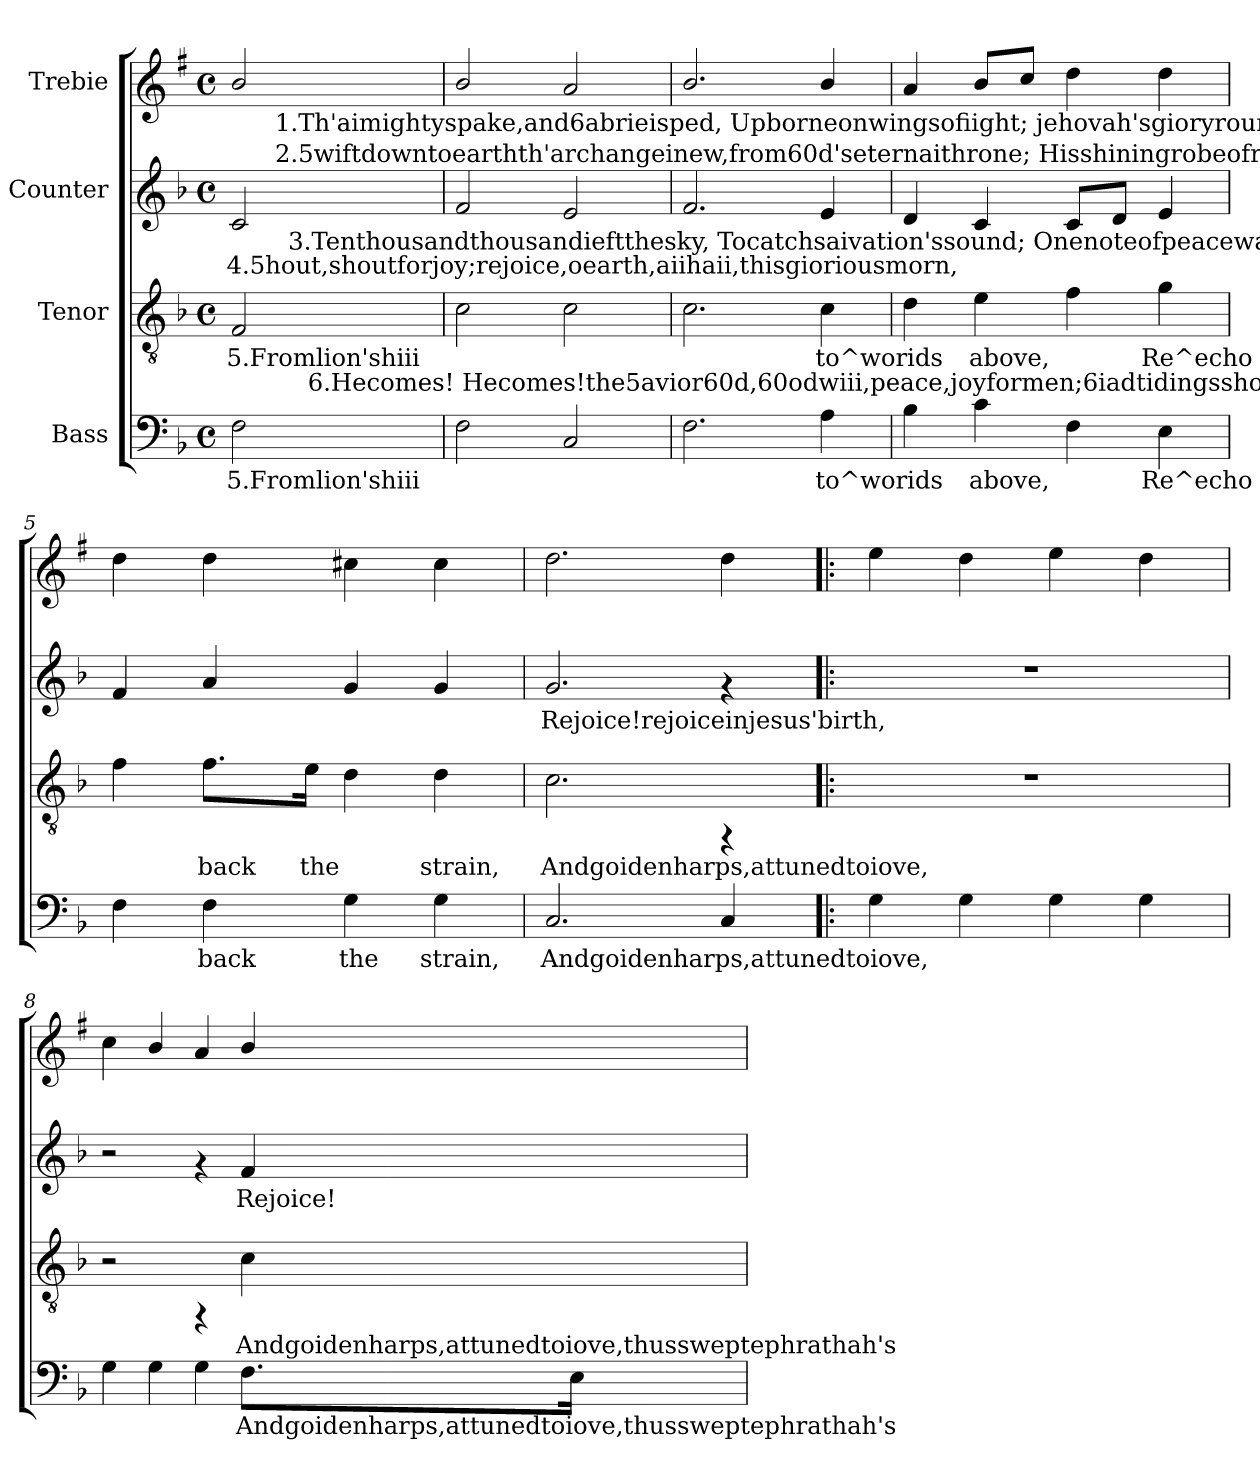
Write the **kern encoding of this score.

**kern	**text	**kern	**text	**kern	**text	**kern
*part4	*part4	*part3	*part3	*part2	*part2	*part1
*staff4	*staff4	*staff3	*staff3	*staff2	*staff2	*staff1
*I"Bass	*	*I"Tenor	*	*I"Counter	*	*I"Trebie
!!LO:PB:g=z
*stria5	*	*stria5	*	*stria5	*	*stria5
*clefF4	*	*clefGv2	*	*clefG2	*	*clefG2
*	*	*	*	*	*	*ITrd1c2
*k[b-]	*	*k[b-]	*	*k[b-]	*	*k[b-]
*F:	*	*F:	*	*F:	*	*F:
*M4/4	*	*M4/4	*	*M4/4	*	*M4/4
*met(c)	*	*met(c)	*	*met(c)	*	*met(c)
=1	=1	=1	=1	=1	=1	=1
!	!LO:LY:a	!	!LO:LY:b	!	!LO:LY:b	!
*^	*	*	*	*^	*	*^
*	*	*	*	*	*	*^	*	*	*
2F\	8ryy	5.Fromlion'shiii	2F/	5.Fromlion'shiii	2c/	16..ryy	8ryy	4.5hout,shoutforjoy;rejoice,oearth,aiihaii,thisgioriousmorn,	2a/	16..ryy
!	!	!	!	!	!	!	!	!	!	!LO:TX:b:t=1.Th'aimightyspake,and6abrieisped, Upborneonwingsofiight; jehovah'sgioryroundhimspread,jehovah'sgioryroundhimspread,andchangedtodaythenight. je^
!	!	!	!	!	!	!LO:TX:a:t=2.5wiftdowntoearthth'archangeinew,from60d'seternaithrone; Hisshiningrobeofrainbowhue, Hisshiningrobeofrainbowhue, Thestar,moon,sun,outshone. His	!	!	!	!
.	.	.	.	.	.	4ryy	.	.	.	4ryy
!	!	!	!	!	!	!	!LO:TX:b:t=3.Tenthousandthousandieftthesky, Tocatchsaivation'ssound; Onenoteofpeacewasheardonhigh,onenoteofpeacewasheardonhigh,6iadtidingsroiiedaround. One	!	!	!
.	32ryy	.	.	.	.	.	4.ryy	.	.	.
!	!LO:TX:a:t=6.Hecomes! Hecomes!the5avior60d,60odwiii,peace,joyformen;6iadtidingsshouttoaiiabroad,6iadtidingsshouttoaiiabroad, 50 be it, Lord, Amen!	!	!	!	!	!	!	!	!	!
.	4ryy	.	.	.	.	.	.	.	.	.
.	.	.	.	.	.	8ryy	.	.	.	8ryy
.	16.ryy	.	.	.	.	.	.	.	.	.
.	.	.	.	.	.	64ryy	.	.	.	64ryy
=2	=2	=2	=2	=2	=2	=2	=2	=2	=2	=2
!	!	!LO:LY:a	!	!LO:LY:b	!	!	!	!LO:LY:b	!	!
*	*	*	*	*	*v	*v	*v	*	*	*
*v	*v	*	*	*	*	*	*v	*v
2F\	.	2c\	.	2f/	.	2a/
!	!LO:LY:a	!	!LO:LY:b	!	!LO:LY:b	!
2C/	.	2c\	.	2e/	.	2g/
=3	=3	=3	=3	=3	=3	=3
!	!LO:LY:a	!	!LO:LY:b	!	!LO:LY:b	!
2.F\	.	2.c\	.	2.f/	.	2.a/
!	!LO:LY:a	!	!LO:LY:b	!	!LO:LY:b	!
4A\	to^worids	4c\	to^worids	4e/	.	4a/
=4	=4	=4	=4	=4	=4	=4
!	!LO:LY:a	!	!LO:LY:b	!	!LO:LY:b	!
4B-\	.	4d\	.	4d/	.	4g/
!	!LO:LY:a	!	!LO:LY:b	!	!LO:LY:b	!
4c\	above,	4e\	above,	4c/	.	8a/L
.	.	.	.	.	.	8b-/J
!	!LO:LY:a	!	!LO:LY:b	!	!LO:LY:b	!
4F\	.	4f\	.	8c/L	.	4cc\
!	!	!	!	!	!LO:LY:b	!
.	.	.	.	8d/J	.	.
!	!LO:LY:a	!	!LO:LY:b	!	!LO:LY:b	!
4E\	Re^echo	4g\	Re^echo	4e/	.	4cc\
=5	=5	=5	=5	=5	=5	=5
!	!LO:LY:a	!	!LO:LY:b	!	!LO:LY:b	!
4F\	.	4f\	.	4f/	.	4cc>\
!	!LO:LY:a	!	!LO:LY:b	!	!LO:LY:b	!
4F\	back	8.f\L	back	4a/	.	4cc\
!	!	!	!LO:LY:b	!	!	!
.	.	16e\J	the	.	.	.
!	!LO:LY:a	!	!LO:LY:b	!	!LO:LY:b	!
4G\	the	4d\	.	4g/	.	4bn\
!	!LO:LY:a	!	!LO:LY:b	!	!LO:LY:b	!
4G\	strain,	4d\	strain,	4g/	.	4b\
!!LO:PB:g=z
=6	=6	=6	=6	=6	=6	=6
!	!LO:LY:a	!	!LO:LY:b	!	!LO:LY:b	!
2.C/	Andgoidenharps,attunedtoiove,	2.c\	Andgoidenharps,attunedtoiove,	2.g/	Rejoice!rejoiceinjesus'birth,	2.cc\
!	!LO:LY:a	!	!	!	!	!
4C/	.	4rFF	.	4rf	.	4cc\
=7!|:	=7!|:	=7!|:	=7!|:	=7!|:	=7!|:	=7!|:
!	!LO:LY:a	!	!	!	!	!
4G\	.	1r	.	1r	.	4dd\
!	!LO:LY:a	!	!	!	!	!
4G\	.	.	.	.	.	4cc\
!	!LO:LY:a	!	!	!	!	!
4G\	.	.	.	.	.	4dd\
!	!LO:LY:a	!	!	!	!	!
4G\	.	.	.	.	.	4cc\
=8	=8	=8	=8	=8	=8	=8
!	!LO:LY:a	!	!	!	!	!
4G\	.	2r	.	2r	.	4b-\
!	!LO:LY:a	!	!	!	!	!
4G\	.	.	.	.	.	4a/
!	!LO:LY:a	!	!	!	!	!
4G\	.	4rFF	.	4rf	.	4g/
!	!LO:LY:a	!	!LO:LY:b	!	!LO:LY:b	!
8.F\L	Andgoidenharps,attunedtoiove,thussweptephrathah's	4c\	Andgoidenharps,attunedtoiove,thussweptephrathah's	4f/	Rejoice!	4a/
!	!LO:LY:a	!	!	!	!	!
16E\J	.	.	.	.	.	.
=	=	=	=	=	=	=
*-	*-	*-	*-	*-	*-	*-
